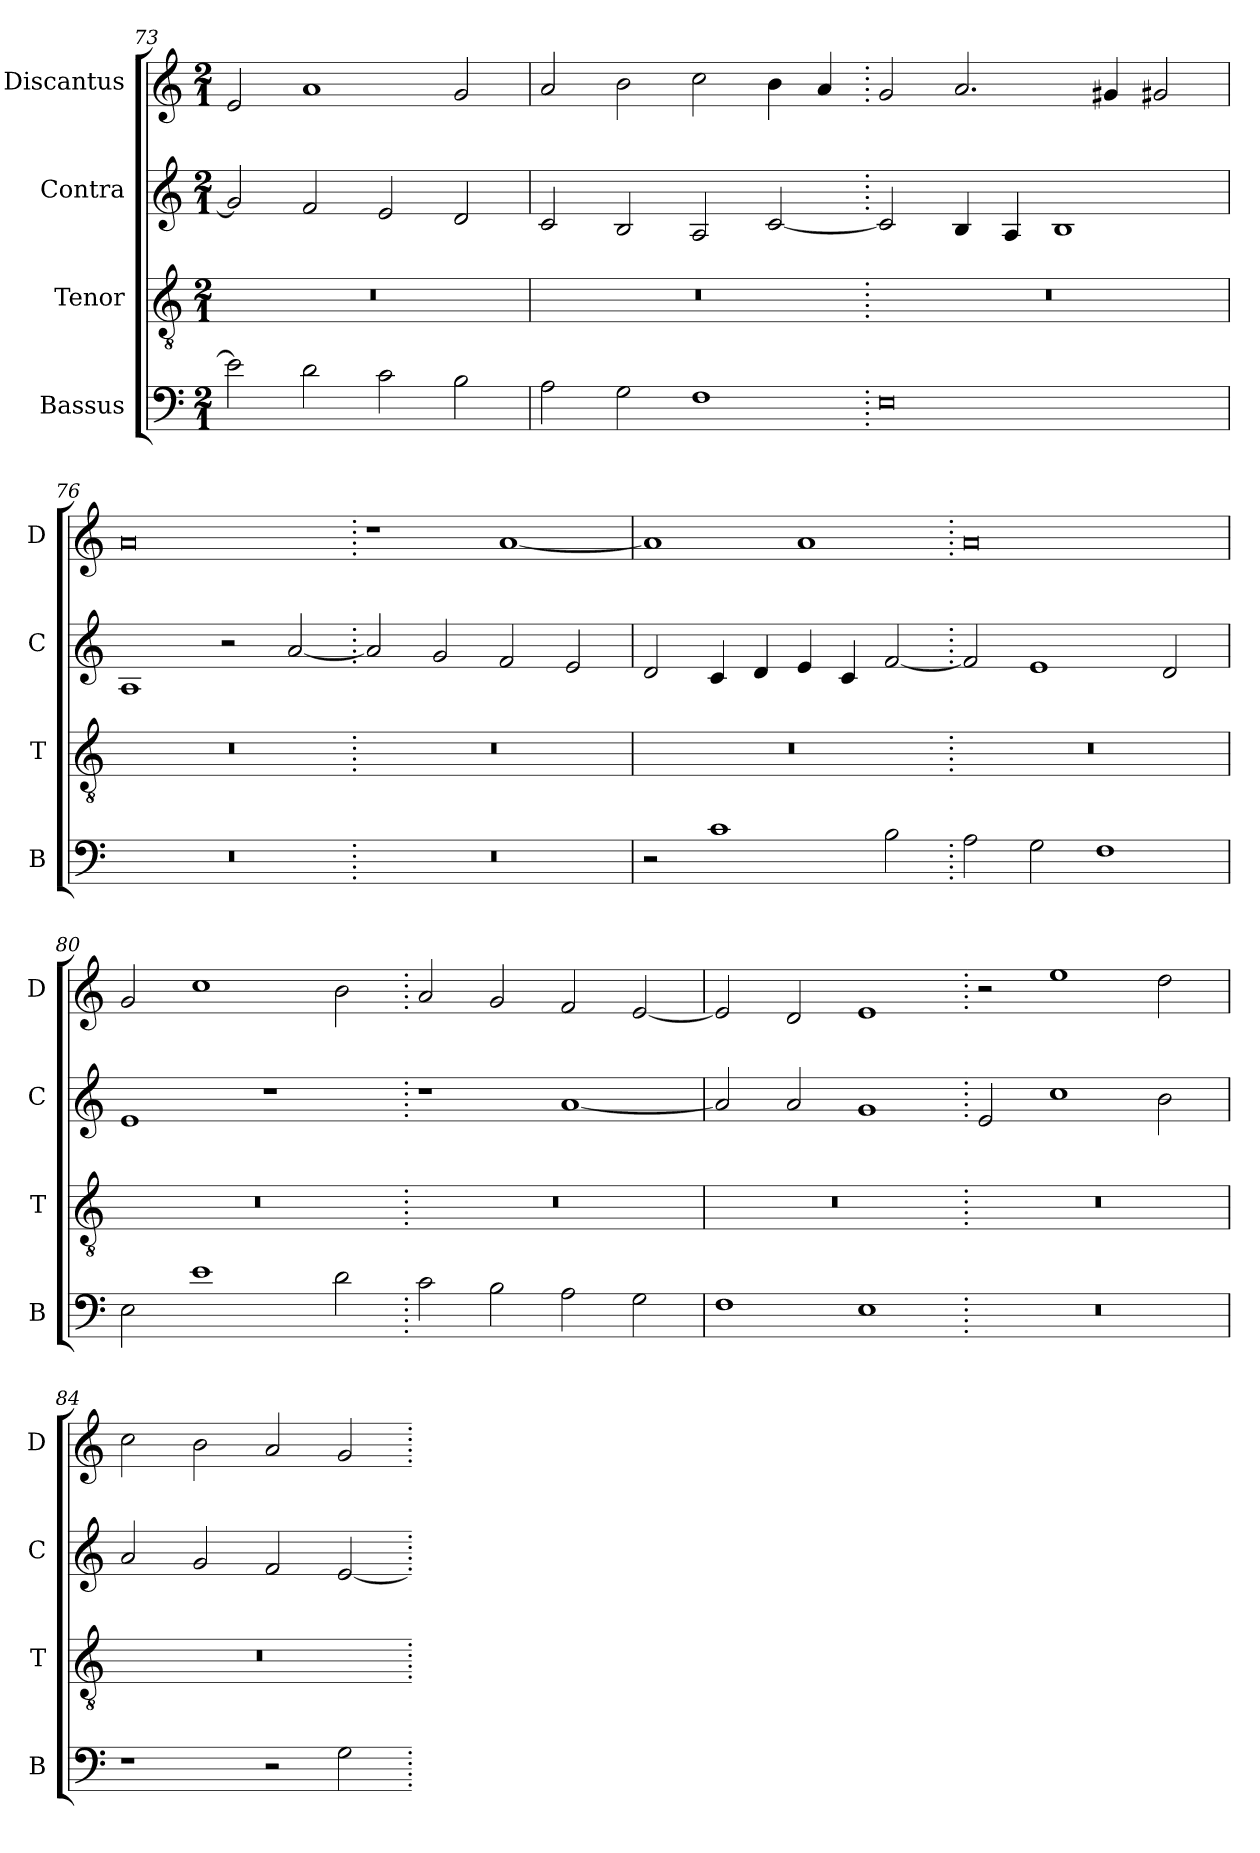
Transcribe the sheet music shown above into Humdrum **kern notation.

**kern	**kern	**kern	**kern
*part4	*part3	*part2	*part1
*staff4	*staff3	*staff2	*staff1
*I"Bassus	*I"Tenor	*I"Contra	*I"Discantus
*I'B	*I'T	*I'C	*I'D
*clefF4	*clefGv2	*clefG2	*clefG2
*k[]	*k[]	*k[]	*k[]
*M2/1	*M2/1	*M2/1	*M2/1
=73	=73	=73	=73
2e\]	0r	2g/]	2e/
2d\	.	2f/	1a
2c\	.	2e/	.
2B\	.	2d/	2g/
=74	=74	=74	=74
2A\	0r	2c/	2a/
2G\	.	2B/	2b\
1F	.	2A/	2cc\
.	.	[2c/	4b\
.	.	.	4a/
=75.	=75.	=75.	=75.
0E	0r	2c/]	2g/
.	.	4B/	2.a/
.	.	4A/	.
.	.	1B	.
.	.	.	4g#X/
.	.	.	2g#X/
=76	=76	=76	=76
0r	0r	1A	0a
.	.	2r	.
.	.	[2a/	.
=77.	=77.	=77.	=77.
0r	0r	2a/]	1r
.	.	2g/	.
.	.	2f/	[1a
.	.	2e/	.
=78	=78	=78	=78
2r	0r	2d/	1a]
1c	.	4c/	.
.	.	4d/	.
.	.	4e/	1a
.	.	4c/	.
2B\	.	[2f/	.
=79.	=79.	=79.	=79.
2A\	0r	2f/]	0a
2G\	.	1e	.
1F	.	.	.
.	.	2d/	.
=80	=80	=80	=80
2E\	0r	1e	2g/
1e	.	.	1cc
.	.	1r	.
2d\	.	.	2b\
=81.	=81.	=81.	=81.
2c\	0r	1r	2a/
2B\	.	.	2g/
2A\	.	[1a	2f/
2G\	.	.	[2e/
=82	=82	=82	=82
1F	0r	2a/]	2e/]
.	.	2a/	2d/
1E	.	1g	1e
=83.	=83.	=83.	=83.
0r	0r	2e/	2r
.	.	1cc	1ee
.	.	2b\	2dd\
=84	=84	=84	=84
1r	0r	2a/	2cc\
.	.	2g/	2b\
2r	.	2f/	2a/
2G\	.	[2e/	2g/
=.	=.	=.	=.
*-	*-	*-	*-
